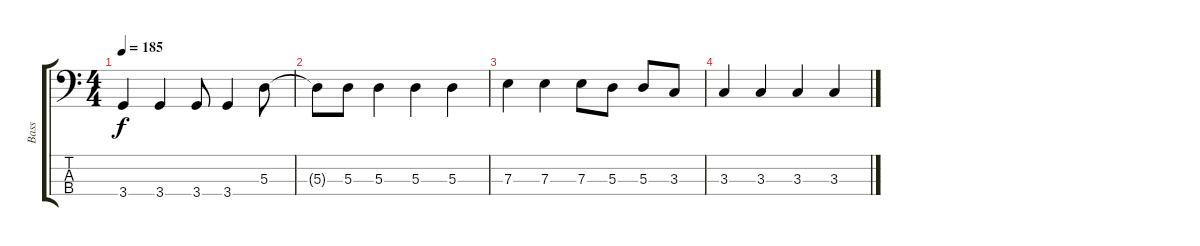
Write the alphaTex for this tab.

\track ("Bass" "Bass") {instrument electricbassfinger}
\staff {score tabs}
\tuning (G2 D2 A1 E1) {hide}
\ts (4 4)
\tempo 185
\clef f4
\ks c
3.4.4{dy f} 3.4.4 3.4.8 3.4.4 5.3.8 |
5.3{t}.8 5.3.8 5.3.4 5.3.4 5.3.4 |
7.3.4 7.3.4 7.3.8 5.3.8 5.3.8 3.3.8 |
3.3.4 3.3.4 3.3.4 3.3.4
